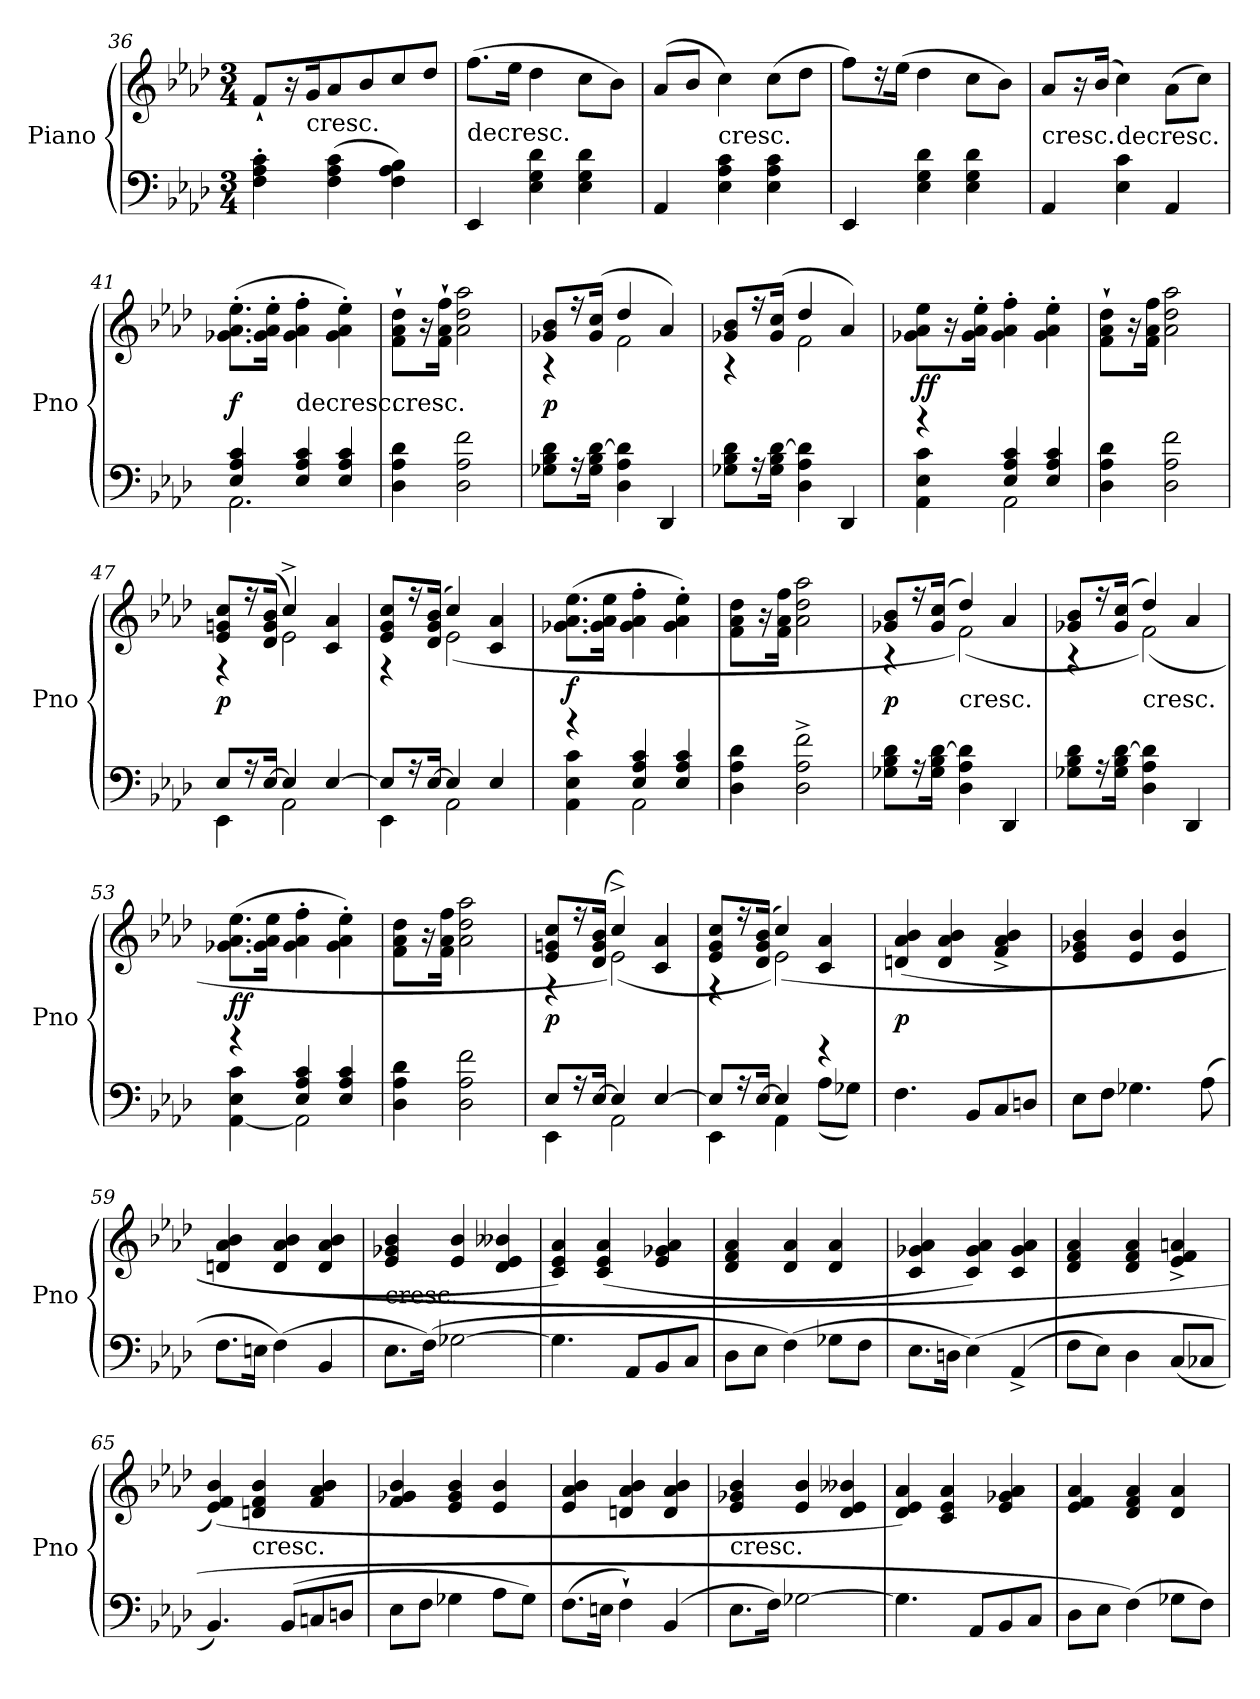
**kern	**kern	**dynam
*part1	*part1	*part1
*staff2	*staff1	*staff1/2
*I"Piano	*	*
*I'Pno	*	*
*clefF4	*clefG2	*
*k[b-e-a-d-]	*k[b-e-a-d-]	*
*f:	*f:	*
*M3/4	*M3/4	*
=36	=36	=36
4F'\ 4A-'\ 4c'\	8f`/L	.
.	16r	.
!	!LO:TX:c:t=cresc.	!
.	16g/K	.
(4F\ 4A-\ 4c\	8a-/	.
.	8b-/	.
4F\ 4A-\ 4B-\)	8cc/	.
.	8dd-/J	.
=37	=37	=37
!	!LO:TX:c:t=decresc.	!
4EE-/	(8.ff\L	.
.	16ee-\Jk	.
4E-\ 4G\ 4d-\	4dd-\	.
4E-\ 4G\ 4d-\	8cc\L	.
.	8b-\J)	.
=38	=38	=38
4AA-/	(8a-/L	.
.	8b-/J	.
!	!LO:TX:c:t=cresc.	!
4E-\ 4A-\ 4c\	4cc\)	.
4E-\ 4A-\ 4c\	(8cc\L	.
.	8dd-\J	.
=39	=39	=39
4EE-/	8ff\L)	.
.	16r	.
.	(16ee-\Jk	.
4E-\ 4G\ 4d-\	4dd-\	.
4E-\ 4G\ 4d-\	8cc\L	.
.	8b-\J)	.
=40	=40	=40
!	!LO:TX:c:t=cresc.	!
4AA-/	8a-/L	.
.	16r	.
.	(16b-/Jk	.
!	!LO:TX:c:t=decresc.	!
4E-\ 4c\	4cc\)	.
4AA-/	(8a-\L	.
.	8cc\J)	.
=41	=41	=41
*^	*	*
4E-/ 4A-/ 4c/	2.AA-\	(8.g-X'\ 8.a-'\ 8.ee-'\L	f
.	.	16g-'\ 16a-'\ 16ee-'\Jk	.
!	!	!LO:TX:c:t=decresc.	!
4E-/ 4A-/ 4c/	.	4g-'\ 4a-'\ 4ff'\	.
4E-/ 4A-/ 4c/	.	4g-'\ 4a-'\ 4ee-'\)	.
*v	*v	*	*
=42	=42	=42
!	!LO:TX:c:t=cresc.	!
4D-\ 4A-\ 4d-\	8f`\ 8a-`\ 8dd-`\L	.
.	16r	.
.	16f`\ 16a-`\ 16ff`\Jk	.
2D-\ 2A-\ 2f\	2a-\ 2dd-\ 2aa-\	.
=43	=43	=43
*	*^	*
8G-X\ 8B-\ 8d-\L	8g-X/ 8b-/L	4r	p
16r	16r	.	.
16G-\ 16B-\ [16d-\Jk	(16g-/ 16cc/Jk	.	.
4D-\ 4A-\ 4d-]\	4dd-/	2f\	.
4DD-/	4a-/)	.	.
=44	=44	=44	=44
8G-X\ 8B-\ 8d-\L	8g-X/ 8b-/L	4r	.
16r	16r	.	.
16G-\ 16B-\ [16d-\Jk	(16g-/ 16cc/Jk	.	.
4D-\ 4A-\ 4d-]\	4dd-/	2f\	.
4DD-/	4a-/)	.	.
*	*v	*v	*
=45	=45	=45
*^	*	*
4r	4AA-\ 4E-\ 4c\	8g-X\ 8a-\ 8ee-\L	ff
.	.	16r	.
.	.	16g-'\ 16a-'\ 16ee-'\Jk	.
4E-/ 4A-/ 4c/	2AA-\	4g-'\ 4a-'\ 4ff'\	.
4E-/ 4A-/ 4c/	.	4g-'\ 4a-'\ 4ee-'\	.
*v	*v	*	*
=46	=46	=46
4D-\ 4A-\ 4d-\	8f`\ 8a-`\ 8dd-`\L	.
.	16r	.
.	16f\ 16a-\ 16ff\Jk	.
2D-\ 2A-\ 2f\	2a-\ 2dd-\ 2aa-\	.
=47	=47	=47
*^	*^	*
8E-/L	4EE-\	8e-/ 8gn/ 8cc/L	4r	p
16r	.	16r	.	.
[16E-/Jk	.	(16d-/ 16g/ 16b-/Jk	.	.
4E-/]	2AA-\	4cc^/	2e-\)	.
[4E-/	.	4c/ 4a-/	.	.
=48	=48	=48	=48	=48
8E-/L]	4EE-\	8e-/ 8g/ 8cc/L	4r	.
16r	.	16r	.	.
[16E-/Jk	.	(16d-/ 16g/ 16b-/Jk	.	.
4E-/]	2AA-\	4cc/)	(2e-\	.
4E-/	.	4c/ 4a-/	.	.
*	*	*v	*v	*
=49	=49	=49	=49
4r	4AA-\ 4E-\ 4c\	(8.g-X\ 8.a-\ 8.ee-\L	f
.	.	16g-\ 16a-\ 16ee-\Jk	.
4E-/ 4A-/ 4c/	2AA-\	4g-'\ 4a-'\ 4ff'\	.
4E-/ 4A-/ 4c/	.	4g-'\ 4a-'\ 4ee-'\)	.
*v	*v	*	*
=50	=50	=50
4D-\ 4A-\ 4d-\	8f\ 8a-\ 8dd-\L	.
.	16r	.
.	16f\ 16a-\ 16ff\Jk	.
2D-^\ 2A-^\ 2f^\	2a-\ 2dd-\ 2aa-\	.
=51	=51	=51
*	*^	*
8G-X\ 8B-\ 8d-\L	8g-X/ 8b-/L	4r	p
16r	16r	.	.
16G-\ 16B-\ [16d-\Jk	(16g-/ 16cc/Jk	.	.
!	!LO:TX:c:t=cresc.	!	!
4D-\ 4A-\ 4d-]\	4dd-/)	(2f\)	.
4DD-/	4a-/	.	.
=52	=52	=52	=52
8G-X\ 8B-\ 8d-\L	8g-X/ 8b-/L	4r	.
16r	16r	.	.
16G-\ 16B-\ [16d-\Jk	(16g-/ 16cc/Jk	.	.
!	!LO:TX:c:t=cresc.	!	!
4D-\ 4A-\ 4d-]\	4dd-/)	(2f\)	.
4DD-/	4a-/	.	.
*	*v	*v	*
=53	=53	=53
*^	*	*
4r	[4AA-\ 4E-\ 4c\	(8.g-X\ 8.a-\ 8.ee-\L	ff
.	.	16g-\ 16a-\ 16ee-\Jk	.
4E-/ 4A-/ 4c/	2AA-\]	4g-'\ 4a-'\ 4ff'\	.
4E-/ 4A-/ 4c/	.	4g-'\ 4a-'\ 4ee-'\)	.
*v	*v	*	*
=54	=54	=54
4D-\ 4A-\ 4d-\	8f\ 8a-\ 8dd-\L	.
.	16r	.
.	16f\ 16a-\ 16ff\Jk	.
2D-\ 2A-\ 2f\	2a-\ 2dd-\ 2aa-\	.
=55	=55	=55
*^	*^	*
8E-/L	4EE-\	8e-/ 8gn/ 8cc/L	4r	p
16r	.	16r	.	.
[16E-/Jk	.	(16d-/ 16g/ 16b-/Jk	.	.
4E-/]	2AA-\	4cc^/)	(2e-\)	.
[4E-/	.	4c/ 4a-/	.	.
=56	=56	=56	=56	=56
8E-/L]	4EE-\	8e-/ 8g/ 8cc/L	4r	.
16r	.	16r	.	.
[16E-/Jk	.	(16d-/ 16g/ 16b-/Jk	.	.
4E-/]	4AA-\	4cc/)	(2e-\)	.
4r	(8A-\L	4c/ 4a-/	.	.
.	8G-X\J)	.	.	.
*v	*v	*	*	*
*	*v	*v	*
=57	=57	=57
4.F\	(4dn/ 4a-/ 4b-/	p
.	4d/ 4a-/ 4b-/	.
8BB-/L	.	.
8C/	4f^/ 4a-^/ 4b-^/	.
8Dn/J	.	.
=58	=58	=58
8E-\L	4e-/ 4g-X/ 4b-/	.
8F\J	.	.
4.G-X\	4e-/ 4b-/	.
.	4e-/ 4b-/	.
(8A-\	.	.
=59	=59	=59
8.F\L	4dn/ 4a-/ 4b-/	.
16En\Jk	.	.
(4F\)	4d/ 4a-/ 4b-/	.
4BB-/	4d/ 4a-/ 4b-/	.
=60	=60	=60
!	!LO:TX:c:t=cresc.	!
8.E-\L	4e-/ 4g-X/ 4b-/	.
(16F\Jk)	.	.
[2G-X\	4e-/ 4b-/	.
.	4d-/ 4e-/ 4b--X/	.
=61	=61	=61
4.G-\]	4c/ 4e-/ 4a-/)	.
.	(4c/ 4e-/ 4a-/	.
8AA-/L	.	.
8BB-/	4e-/ 4g-X/ 4a-/	.
8C/J	.	.
=62	=62	=62
8D-\L	4d-/ 4f/ 4a-/	.
8E-\J	.	.
(4F\)	4d-/ 4a-/	.
8G-X\L	4d-/ 4a-/	.
8F\J	.	.
=63	=63	=63
8.E-\L	4c/ 4g-X/ 4a-/	.
16Dn\Jk	.	.
(4E-\)	4c/ 4g-/ 4a-/)	.
(4AA-^/	4c/ 4g-/ 4a-/	.
=64	=64	=64
8F\L	4d-/ 4f/ 4a-/	.
8E-\J)	.	.
4D-\	4d-/ 4f/ 4a-/	.
(8C/L	4e-^/ 4f^/ 4an^/	.
8C-X/J	.	.
=65	=65	=65
4.BB-/)	(4e-/ 4f/ 4b-/)	.
!	!LO:TX:c:t=cresc.	!
.	4dn/ 4f/ 4b-/	.
(8BB-/L	.	.
8Cn/	4f/ 4a-/ 4b-/	.
8Dn/J	.	.
=66	=66	=66
8E-\L	4f/ 4g-X/ 4b-/	.
8F\J	.	.
4G-X\	4e-/ 4g-/ 4b-/	.
8A-\L	4e-/ 4b-/	.
8G-\J)	.	.
=67	=67	=67
(8.F\L	4e-/ 4a-/ 4b-/	.
16En\Jk	.	.
4F`\)	4dn/ 4a-/ 4b-/	.
(4BB-/	4d/ 4a-/ 4b-/	.
=68	=68	=68
!	!LO:TX:c:t=cresc.	!
8.E-\L	4e-/ 4g-X/ 4b-/	.
16F\Jk)	.	.
[2G-X\	4e-/ 4b-/	.
.	4d-/ 4e-/ 4b--X/	.
=69	=69	=69
4.G-\]	4d-/ 4e-/ 4a-/)	.
.	4c/ 4e-/ 4a-/	.
8AA-/L	.	.
8BB-/	4e-/ 4g-X/ 4a-/	.
8C/J	.	.
=70	=70	=70
8D-\L	4e-/ 4f/ 4a-/	.
8E-\J	.	.
(4F\)	4d-/ 4f/ 4a-/	.
8G-X\L	4d-/ 4a-/	.
8F\J)	.	.
=	=	=
*-	*-	*-
